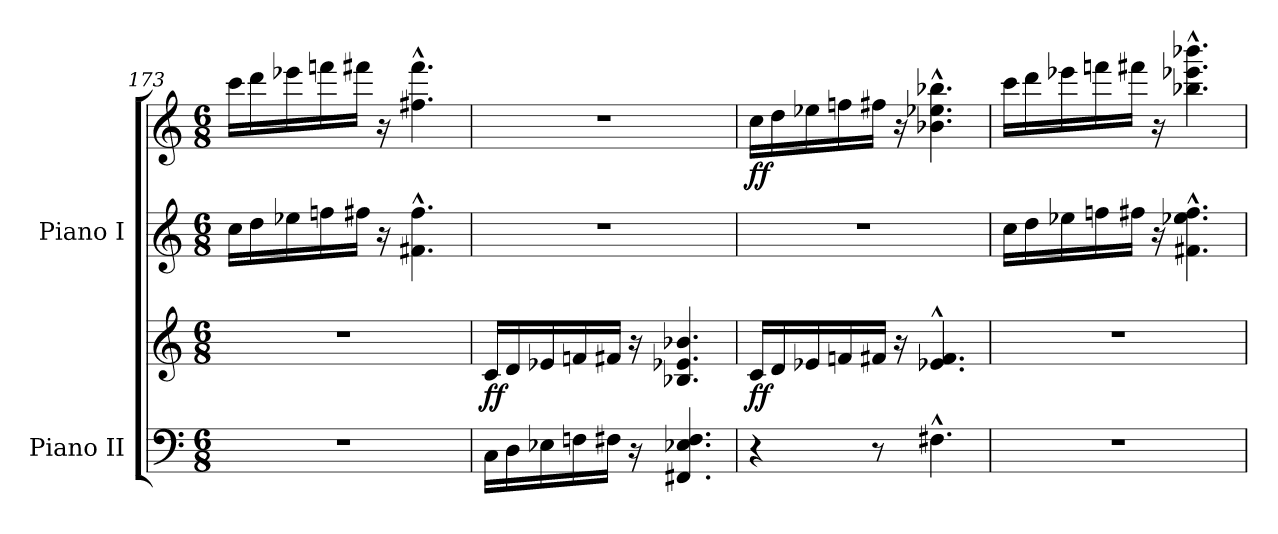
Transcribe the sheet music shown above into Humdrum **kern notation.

**kern	**kern	**dynam	**kern	**kern	**dynam
*part2	*part2	*part2	*part1	*part1	*part1
*staff4	*staff3	*staff3/4	*staff2	*staff1	*staff1/2
*I"Piano II	*	*	*I"Piano I	*	*
*I'Pno. II	*	*	*I'Pno. I	*	*
*clefF4	*clefG2	*	*clefG2	*clefG2	*
*k[]	*k[]	*	*k[]	*k[]	*
*M6/8	*M6/8	*	*M6/8	*M6/8	*
*	*	*	*	*8va	*
=173	=173	=173	=173	=173	=173
2.r	2.r	.	16cc\LL	16cccc\LL	.
.	.	.	16dd\	16dddd\	.
.	.	.	16ee-X\	16eeee-X\	.
.	.	.	16ffn\	16ffffn\	.
.	.	.	16ff#X\JJ	16ffff#X\JJ	.
.	.	.	16r	16r	.
.	.	.	4.f#X\^^ 4.ff#\^^	4.fff#X\^^ 4.ffff#\^^	.
=174	=174	=174	=174	=174	=174
*	*	*	*	*X8va	*
!	!	!LO:DY:b	!	!	!
16C\LL	16c/LL	ff	2.r	2.r	.
16D\	16d/	.	.	.	.
16E-X\	16e-X/	.	.	.	.
16Fn\	16fn/	.	.	.	.
16F#X\JJ	16f#X/JJ	.	.	.	.
16r	16r	.	.	.	.
4.FF#X/ 4.E-X/ 4.F#/	4.B-X/ 4.e-X/ 4.b-X/	.	.	.	.
!!LO:PB:g=z
=175	=175	=175	=175	=175	=175
!	!	!LO:DY:b	!	!	!LO:DY:b
4r	16c/LL	ff	2.r	16cc\LL	ff
.	16d/	.	.	16dd\	.
.	16e-X/	.	.	16ee-X\	.
.	16fn/	.	.	16ffn\	.
8r	16f#X/JJ	.	.	16ff#X\JJ	.
.	16r	.	.	16r	.
4.F#X^^\	4.e-X/^^ 4.f#/^^	.	.	4.b-X\^^ 4.ee-X\^^ 4.bb-X\^^	.
=176	=176	=176	=176	=176	=176
2.r	2.r	.	16cc\LL	16ccc\LL	.
.	.	.	16dd\	16ddd\	.
.	.	.	16ee-X\	16eee-X\	.
.	.	.	16ffn\	16fffn\	.
.	.	.	16ff#X\JJ	16fff#X\JJ	.
.	.	.	16r	16r	.
.	.	.	4.f#X\^^ 4.ee-X\^^ 4.ff#\^^	4.bb-X\^^ 4.eee-X\^^ 4.bbb-X\^^	.
=	=	=	=	=	=
*-	*-	*-	*-	*-	*-
